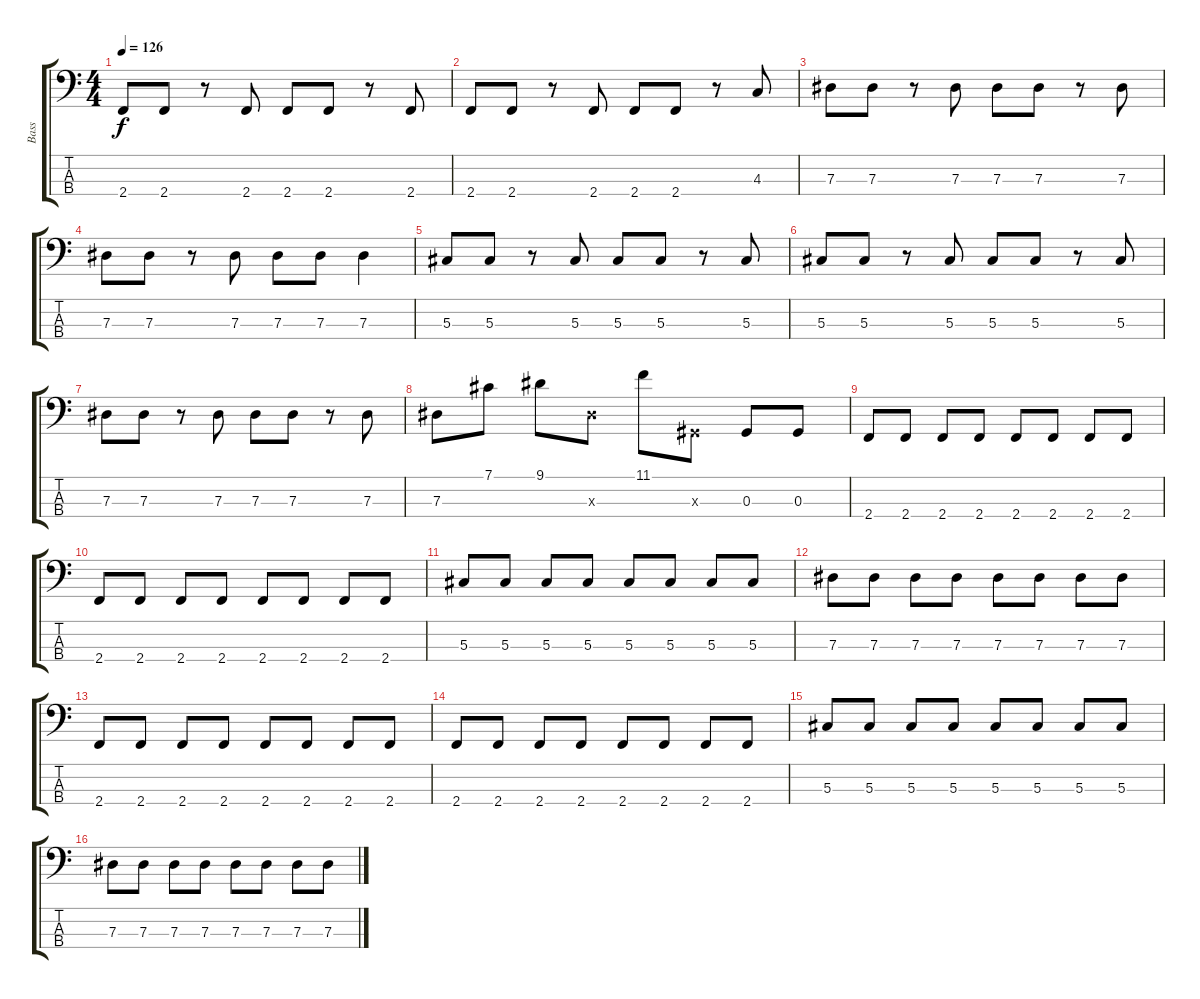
\track ("Bass" "Bass") {instrument electricbasspick}
\staff {score tabs}
\tuning (Gb2 Db2 Ab1 Eb1) {hide}
\ts (4 4)
\tempo 126
\clef f4
\ks c
2.4.8{dy f} 2.4.8 r.8 2.4.8 2.4.8 2.4.8 r.8 2.4.8 |
2.4.8 2.4.8 r.8 2.4.8 2.4.8 2.4.8 r.8 4.3.8 |
7.3.8 7.3.8 r.8 7.3.8 7.3.8 7.3.8 r.8 7.3.8 |
7.3.8 7.3.8 r.8 7.3.8 7.3.8 7.3.8 7.3.4 |
5.3.8 5.3.8 r.8 5.3.8 5.3.8 5.3.8 r.8 5.3.8 |
5.3.8 5.3.8 r.8 5.3.8 5.3.8 5.3.8 r.8 5.3.8 |
7.3.8 7.3.8 r.8 7.3.8 7.3.8 7.3.8 r.8 7.3.8 |
7.3.8 7.1.8 9.1.8 7.3{x}.8 11.1.8 0.3{x}.8 0.3.8 0.3.8 |
2.4.8 2.4.8 2.4.8 2.4.8 2.4.8 2.4.8 2.4.8 2.4.8 |
2.4.8 2.4.8 2.4.8 2.4.8 2.4.8 2.4.8 2.4.8 2.4.8 |
5.3.8 5.3.8 5.3.8 5.3.8 5.3.8 5.3.8 5.3.8 5.3.8 |
7.3.8 7.3.8 7.3.8 7.3.8 7.3.8 7.3.8 7.3.8 7.3.8 |
2.4.8 2.4.8 2.4.8 2.4.8 2.4.8 2.4.8 2.4.8 2.4.8 |
2.4.8 2.4.8 2.4.8 2.4.8 2.4.8 2.4.8 2.4.8 2.4.8 |
5.3.8 5.3.8 5.3.8 5.3.8 5.3.8 5.3.8 5.3.8 5.3.8 |
7.3.8 7.3.8 7.3.8 7.3.8 7.3.8 7.3.8 7.3.8 7.3.8
